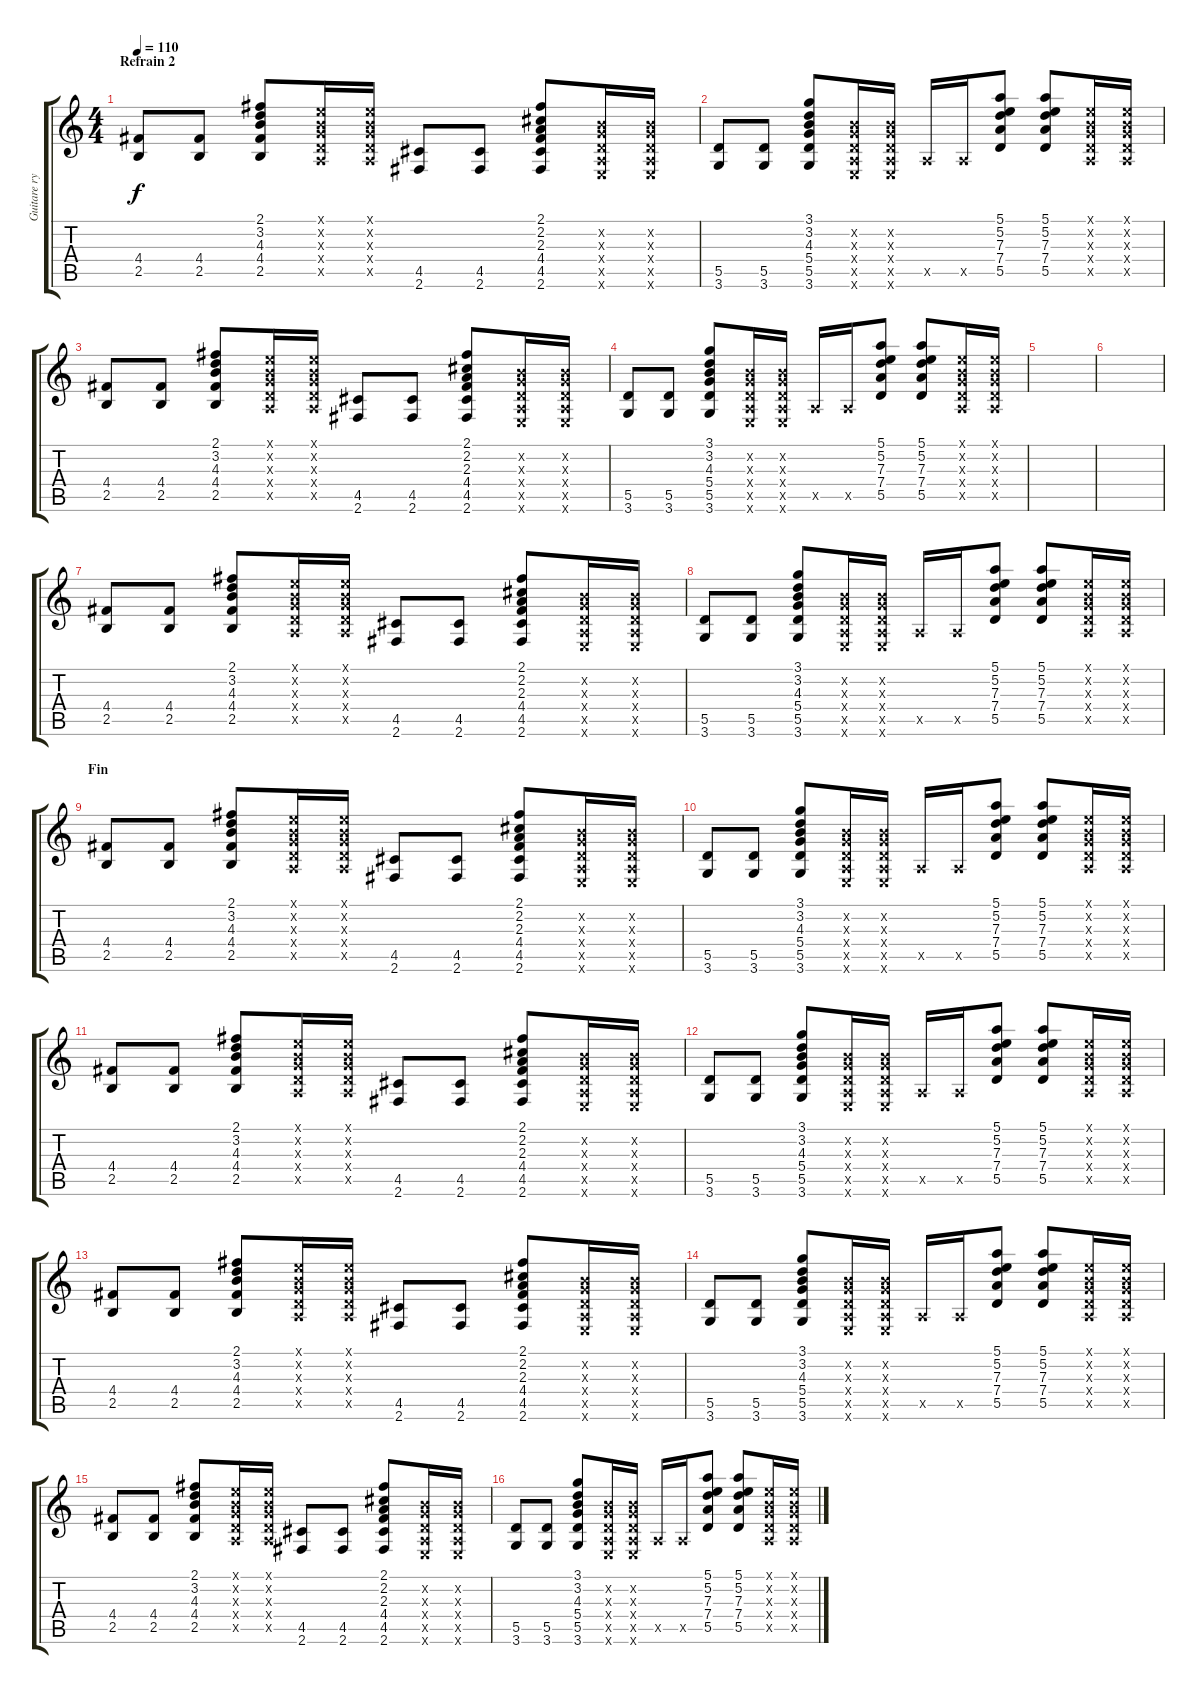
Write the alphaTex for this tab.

\track ("Guitare rythmique" "Guitare ry") {instrument distortionguitar}
\staff {score tabs}
\tuning (E4 B3 G3 D3 A2 E2) {hide}
\ts (4 4)
\section ("" "Refrain 2")
\tempo 110
\clef g2
\ks c
(4.4 2.5).8{dy f} (4.4 2.5).8 (2.1 3.2 4.3 4.4 2.5).8 (0.1{x} 0.2{x} 0.3{x} 0.4{x} 0.5{x}).16 (0.1{x} 0.2{x} 0.3{x} 0.4{x} 0.5{x}).16 (4.5 2.6).8 (4.5 2.6).8 (2.1 2.2 2.3 4.4 4.5 2.6).8 (0.2{x} 0.3{x} 0.4{x} 0.5{x} 0.6{x}).16 (0.2{x} 0.3{x} 0.4{x} 0.5{x} 0.6{x}).16 |
(5.5 3.6).8 (5.5 3.6).8 (3.1 3.2 4.3 5.4 5.5 3.6).8 (0.2{x} 0.3{x} 0.4{x} 0.5{x} 0.6{x}).16 (0.2{x} 0.3{x} 0.4{x} 0.5{x} 0.6{x}).16 0.5{x}.16 0.5{x}.16 (5.1 5.2 7.3 7.4 5.5).8 (5.1 5.2 7.3 7.4 5.5).8 (0.1{x} 0.2{x} 0.3{x} 0.4{x} 0.5{x}).16 (0.1{x} 0.2{x} 0.3{x} 0.4{x} 0.5{x}).16 |
(4.4 2.5).8 (4.4 2.5).8 (2.1 3.2 4.3 4.4 2.5).8 (0.1{x} 0.2{x} 0.3{x} 0.4{x} 0.5{x}).16 (0.1{x} 0.2{x} 0.3{x} 0.4{x} 0.5{x}).16 (4.5 2.6).8 (4.5 2.6).8 (2.1 2.2 2.3 4.4 4.5 2.6).8 (0.2{x} 0.3{x} 0.4{x} 0.5{x} 0.6{x}).16 (0.2{x} 0.3{x} 0.4{x} 0.5{x} 0.6{x}).16 |
(5.5 3.6).8 (5.5 3.6).8 (3.1 3.2 4.3 5.4 5.5 3.6).8 (0.2{x} 0.3{x} 0.4{x} 0.5{x} 0.6{x}).16 (0.2{x} 0.3{x} 0.4{x} 0.5{x} 0.6{x}).16 0.5{x}.16 0.5{x}.16 (5.1 5.2 7.3 7.4 5.5).8 (5.1 5.2 7.3 7.4 5.5).8 (0.1{x} 0.2{x} 0.3{x} 0.4{x} 0.5{x}).16 (0.1{x} 0.2{x} 0.3{x} 0.4{x} 0.5{x}).16 |
|
|
(4.4 2.5).8 (4.4 2.5).8 (2.1 3.2 4.3 4.4 2.5).8 (0.1{x} 0.2{x} 0.3{x} 0.4{x} 0.5{x}).16 (0.1{x} 0.2{x} 0.3{x} 0.4{x} 0.5{x}).16 (4.5 2.6).8 (4.5 2.6).8 (2.1 2.2 2.3 4.4 4.5 2.6).8 (0.2{x} 0.3{x} 0.4{x} 0.5{x} 0.6{x}).16 (0.2{x} 0.3{x} 0.4{x} 0.5{x} 0.6{x}).16 |
(5.5 3.6).8 (5.5 3.6).8 (3.1 3.2 4.3 5.4 5.5 3.6).8 (0.2{x} 0.3{x} 0.4{x} 0.5{x} 0.6{x}).16 (0.2{x} 0.3{x} 0.4{x} 0.5{x} 0.6{x}).16 0.5{x}.16 0.5{x}.16 (5.1 5.2 7.3 7.4 5.5).8 (5.1 5.2 7.3 7.4 5.5).8 (0.1{x} 0.2{x} 0.3{x} 0.4{x} 0.5{x}).16 (0.1{x} 0.2{x} 0.3{x} 0.4{x} 0.5{x}).16 |
\section ("" "Fin")
(4.4 2.5).8 (4.4 2.5).8 (2.1 3.2 4.3 4.4 2.5).8 (0.1{x} 0.2{x} 0.3{x} 0.4{x} 0.5{x}).16 (0.1{x} 0.2{x} 0.3{x} 0.4{x} 0.5{x}).16 (4.5 2.6).8 (4.5 2.6).8 (2.1 2.2 2.3 4.4 4.5 2.6).8 (0.2{x} 0.3{x} 0.4{x} 0.5{x} 0.6{x}).16 (0.2{x} 0.3{x} 0.4{x} 0.5{x} 0.6{x}).16 |
(5.5 3.6).8 (5.5 3.6).8 (3.1 3.2 4.3 5.4 5.5 3.6).8 (0.2{x} 0.3{x} 0.4{x} 0.5{x} 0.6{x}).16 (0.2{x} 0.3{x} 0.4{x} 0.5{x} 0.6{x}).16 0.5{x}.16 0.5{x}.16 (5.1 5.2 7.3 7.4 5.5).8 (5.1 5.2 7.3 7.4 5.5).8 (0.1{x} 0.2{x} 0.3{x} 0.4{x} 0.5{x}).16 (0.1{x} 0.2{x} 0.3{x} 0.4{x} 0.5{x}).16 |
(4.4 2.5).8 (4.4 2.5).8 (2.1 3.2 4.3 4.4 2.5).8 (0.1{x} 0.2{x} 0.3{x} 0.4{x} 0.5{x}).16 (0.1{x} 0.2{x} 0.3{x} 0.4{x} 0.5{x}).16 (4.5 2.6).8 (4.5 2.6).8 (2.1 2.2 2.3 4.4 4.5 2.6).8 (0.2{x} 0.3{x} 0.4{x} 0.5{x} 0.6{x}).16 (0.2{x} 0.3{x} 0.4{x} 0.5{x} 0.6{x}).16 |
(5.5 3.6).8 (5.5 3.6).8 (3.1 3.2 4.3 5.4 5.5 3.6).8 (0.2{x} 0.3{x} 0.4{x} 0.5{x} 0.6{x}).16 (0.2{x} 0.3{x} 0.4{x} 0.5{x} 0.6{x}).16 0.5{x}.16 0.5{x}.16 (5.1 5.2 7.3 7.4 5.5).8 (5.1 5.2 7.3 7.4 5.5).8 (0.1{x} 0.2{x} 0.3{x} 0.4{x} 0.5{x}).16 (0.1{x} 0.2{x} 0.3{x} 0.4{x} 0.5{x}).16 |
(4.4 2.5).8 (4.4 2.5).8 (2.1 3.2 4.3 4.4 2.5).8 (0.1{x} 0.2{x} 0.3{x} 0.4{x} 0.5{x}).16 (0.1{x} 0.2{x} 0.3{x} 0.4{x} 0.5{x}).16 (4.5 2.6).8 (4.5 2.6).8 (2.1 2.2 2.3 4.4 4.5 2.6).8 (0.2{x} 0.3{x} 0.4{x} 0.5{x} 0.6{x}).16 (0.2{x} 0.3{x} 0.4{x} 0.5{x} 0.6{x}).16 |
(5.5 3.6).8 (5.5 3.6).8 (3.1 3.2 4.3 5.4 5.5 3.6).8 (0.2{x} 0.3{x} 0.4{x} 0.5{x} 0.6{x}).16 (0.2{x} 0.3{x} 0.4{x} 0.5{x} 0.6{x}).16 0.5{x}.16 0.5{x}.16 (5.1 5.2 7.3 7.4 5.5).8 (5.1 5.2 7.3 7.4 5.5).8 (0.1{x} 0.2{x} 0.3{x} 0.4{x} 0.5{x}).16 (0.1{x} 0.2{x} 0.3{x} 0.4{x} 0.5{x}).16 |
(4.4 2.5).8 (4.4 2.5).8 (2.1 3.2 4.3 4.4 2.5).8 (0.1{x} 0.2{x} 0.3{x} 0.4{x} 0.5{x}).16 (0.1{x} 0.2{x} 0.3{x} 0.4{x} 0.5{x}).16 (4.5 2.6).8 (4.5 2.6).8 (2.1 2.2 2.3 4.4 4.5 2.6).8 (0.2{x} 0.3{x} 0.4{x} 0.5{x} 0.6{x}).16 (0.2{x} 0.3{x} 0.4{x} 0.5{x} 0.6{x}).16 |
(5.5 3.6).8 (5.5 3.6).8 (3.1 3.2 4.3 5.4 5.5 3.6).8 (0.2{x} 0.3{x} 0.4{x} 0.5{x} 0.6{x}).16 (0.2{x} 0.3{x} 0.4{x} 0.5{x} 0.6{x}).16 0.5{x}.16 0.5{x}.16 (5.1 5.2 7.3 7.4 5.5).8 (5.1 5.2 7.3 7.4 5.5).8 (0.1{x} 0.2{x} 0.3{x} 0.4{x} 0.5{x}).16 (0.1{x} 0.2{x} 0.3{x} 0.4{x} 0.5{x}).16
